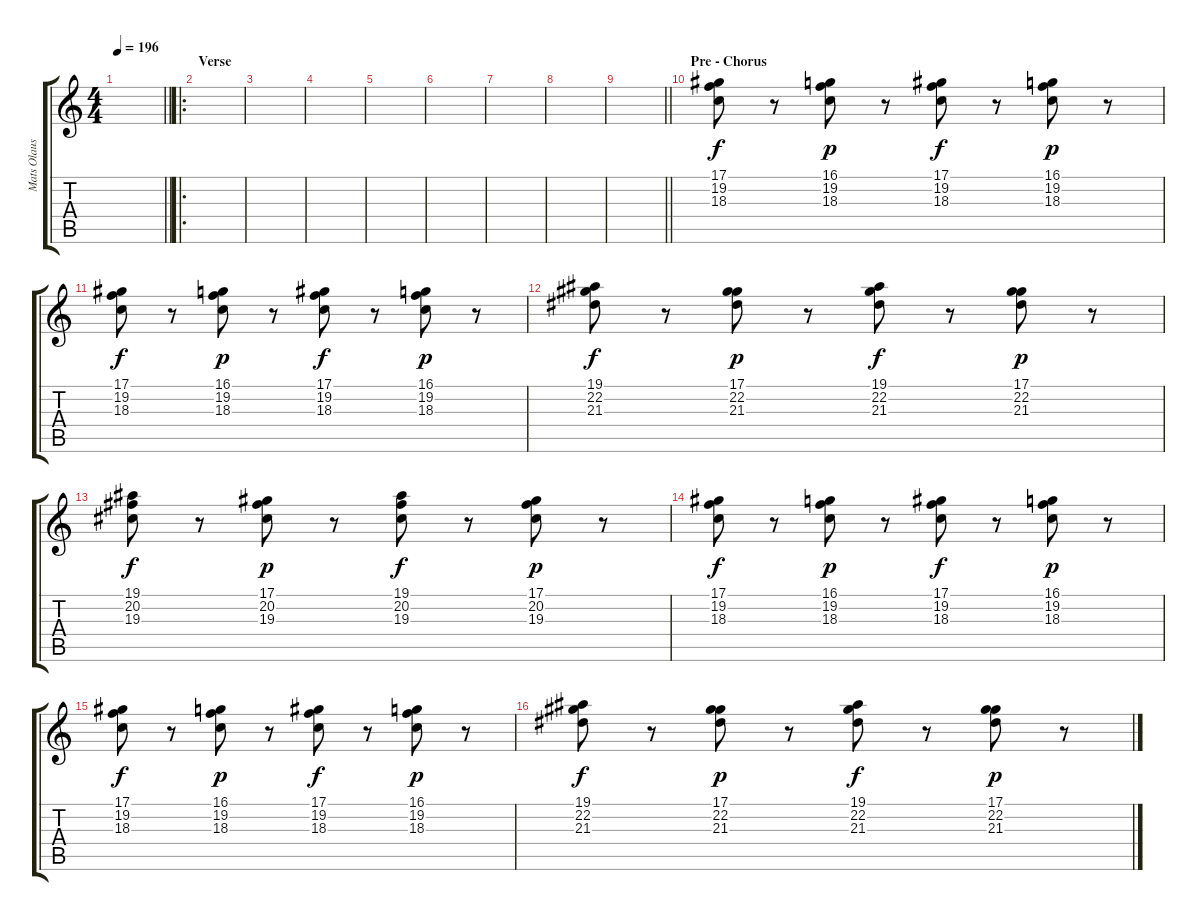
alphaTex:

\track ("Mats Olausson" "Mats Olaus") {instrument stringensemble1}
\staff {score tabs}
\tuning (Eb4 Bb3 Gb3 Db3 Ab2 Eb2) {hide}
\ts (4 4)
\tempo 196
\clef g2
\barLineRight lightlight
\ks c
|
\ro
\section ("" "Verse")
|
|
|
|
|
|
|
\barLineRight lightlight
|
\section ("" "Pre - Chorus")
(17.1 19.2 18.3).8 r.8 (16.1 19.2 18.3).8{dy p} r.8 (17.1 19.2 18.3).8{dy f} r.8 (16.1 19.2 18.3).8{dy p} r.8 |
(17.1 19.2 18.3).8{dy f} r.8 (16.1 19.2 18.3).8{dy p} r.8 (17.1 19.2 18.3).8{dy f} r.8 (16.1 19.2 18.3).8{dy p} r.8 |
(19.1 22.2 21.3).8{dy f} r.8 (17.1 22.2 21.3).8{dy p} r.8 (19.1 22.2 21.3).8{dy f} r.8 (17.1 22.2 21.3).8{dy p} r.8 |
(19.1 20.2 19.3).8{dy f} r.8 (17.1 20.2 19.3).8{dy p} r.8 (19.1 20.2 19.3).8{dy f} r.8 (17.1 20.2 19.3).8{dy p} r.8 |
(17.1 19.2 18.3).8{dy f} r.8 (16.1 19.2 18.3).8{dy p} r.8 (17.1 19.2 18.3).8{dy f} r.8 (16.1 19.2 18.3).8{dy p} r.8 |
(17.1 19.2 18.3).8{dy f} r.8 (16.1 19.2 18.3).8{dy p} r.8 (17.1 19.2 18.3).8{dy f} r.8 (16.1 19.2 18.3).8{dy p} r.8 |
(19.1 22.2 21.3).8{dy f} r.8 (17.1 22.2 21.3).8{dy p} r.8 (19.1 22.2 21.3).8{dy f} r.8 (17.1 22.2 21.3).8{dy p} r.8
